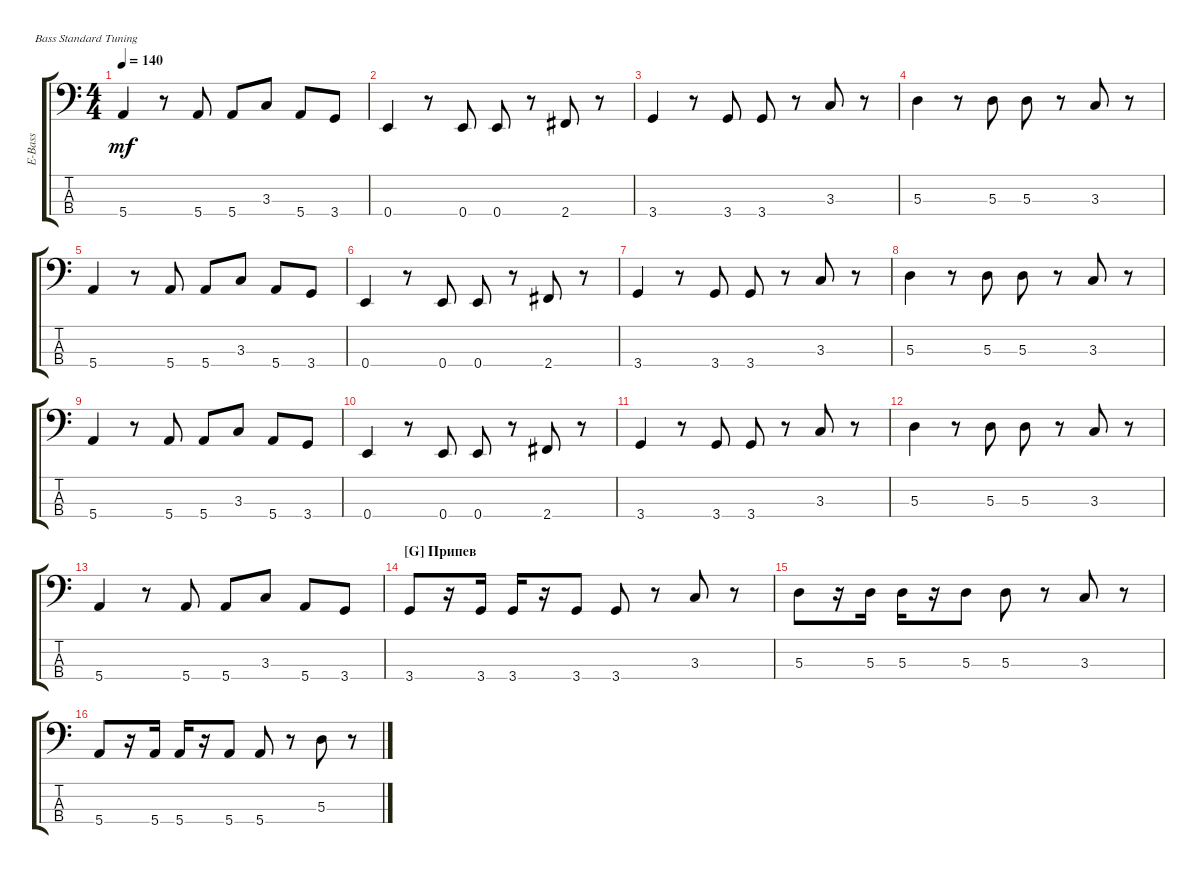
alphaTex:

\track ("Electric Bass" "E-Bass") {instrument electricbassfinger}
\staff {score tabs}
\tuning (G2 D2 A1 E1)
\ts (4 4)
\tempo 140
\clef f4
\ks c
5.4.4{dy mf} r.8 5.4.8 5.4.8 3.3.8 5.4.8 3.4.8 |
0.4.4 r.8 0.4.8 0.4.8 r.8 2.4.8 r.8 |
3.4.4 r.8 3.4.8 3.4.8 r.8 3.3.8 r.8 |
5.3.4 r.8 5.3.8 5.3.8 r.8 3.3.8 r.8 |
5.4.4 r.8 5.4.8 5.4.8 3.3.8 5.4.8 3.4.8 |
0.4.4 r.8 0.4.8 0.4.8 r.8 2.4.8 r.8 |
3.4.4 r.8 3.4.8 3.4.8 r.8 3.3.8 r.8 |
5.3.4 r.8 5.3.8 5.3.8 r.8 3.3.8 r.8 |
5.4.4 r.8 5.4.8 5.4.8 3.3.8 5.4.8 3.4.8 |
0.4.4 r.8 0.4.8 0.4.8 r.8 2.4.8 r.8 |
3.4.4 r.8 3.4.8 3.4.8 r.8 3.3.8 r.8 |
5.3.4 r.8 5.3.8 5.3.8 r.8 3.3.8 r.8 |
5.4.4 r.8 5.4.8 5.4.8 3.3.8 5.4.8 3.4.8 |
\section ("G" "Припев")
\scale
0.333333 3.4.8 r.16 3.4.16 3.4.16 r.16 3.4.8 3.4.8 r.8 3.3.8 r.8 |
5.3.8 r.16 5.3.16 5.3.16 r.16 5.3.8 5.3.8 r.8 3.3.8 r.8 |
5.4.8 r.16 5.4.16 5.4.16 r.16 5.4.8 5.4.8 r.8 5.3.8 r.8
